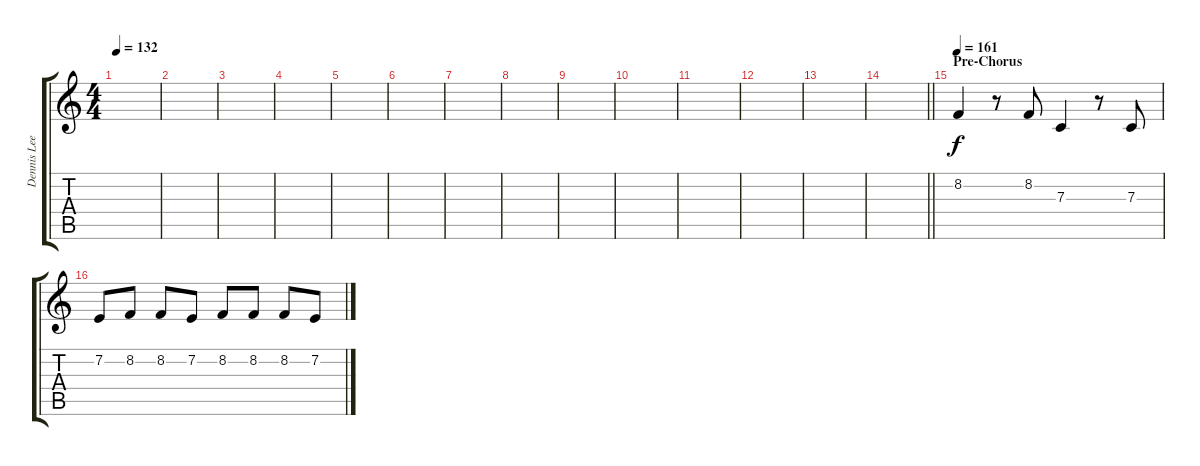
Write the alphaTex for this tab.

\track ("Dennis Lee - Vocals" "Dennis Lee") {instrument altosax}
\staff {score tabs}
\tuning (D4 A3 F3 C3 G2 D2) {hide}
\ts (4 4)
\tempo 132
\clef g2
\ks c
|
|
|
|
|
|
|
|
|
|
|
|
|
\barLineRight lightlight
|
\section ("" "Pre-Chorus")
\tempo 161
8.2.4{volume 16} r.8 8.2.8 7.3.4 r.8 7.3.8 |
7.2.8 8.2.8 8.2.8 7.2.8 8.2.8 8.2.8 8.2.8 7.2.8
